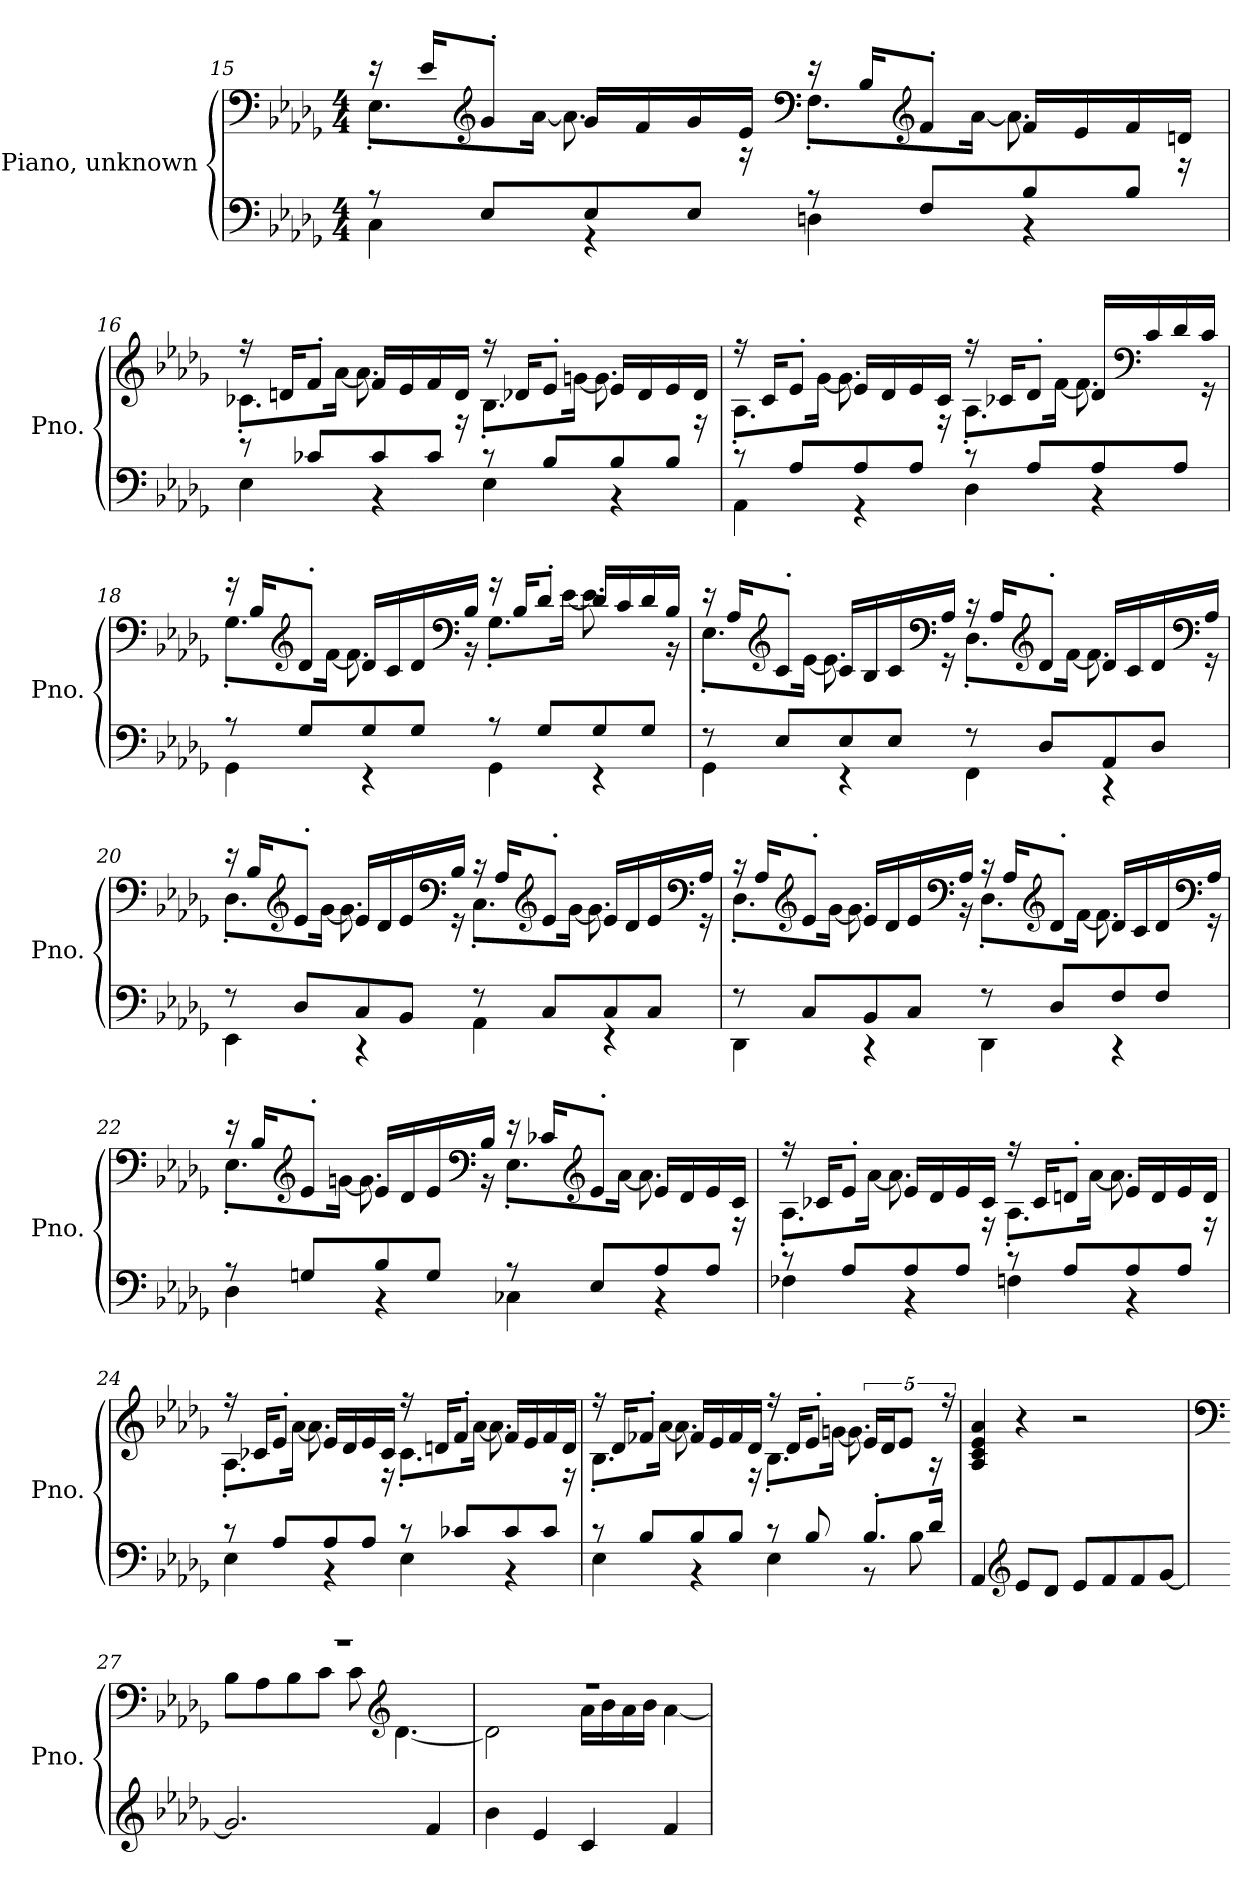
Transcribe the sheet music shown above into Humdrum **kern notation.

**kern	**kern
*part1	*part1
*staff2	*staff1
*I"Piano, unknown	*
*I'Pno.	*
!!LO:LB:g=z
*clefF4	*clefF4
*k[b-e-a-d-g-]	*k[b-e-a-d-g-]
*M4/4	*M4/4
=15	=15
*^	*^
8r	4C\	16r	8.E-'\L
.	.	16e-/KL	.
*	*	*clefG2	*
8E-/L	.	8g-'/J	.
.	.	.	[16a-\Jk
8E-/	4r	16g-/LL	8.a-\]
.	.	16f/	.
8E-/J	.	16g-/	.
.	.	16e-/JJ	16r
*	*	*clefF4	*
8r	4Dn\	16r	8.F'\L
.	.	16B-/KL	.
*	*	*clefG2	*
8F/L	.	8f'/J	.
.	.	.	[16a-\Jk
8B-/	4r	16f/LL	8.a-\]
.	.	16e-/	.
8B-/J	.	16f/	.
.	.	16dn/JJ	16r
!!LO:LB:g=z	!!
=16	=16	=16	=16
8r	4E-\	16r	8.c-X'\L
.	.	16dn/KL	.
8c-X/L	.	8f'/J	.
.	.	.	[16a-\Jk
8c-/	4r	16f/LL	8.a-\]
.	.	16e-/	.
8c-/J	.	16f/	.
.	.	16d/JJ	16r
8r	4E-\	16r	8.B-'\L
.	.	16d-X/KL	.
8B-/L	.	8e-'/J	.
.	.	.	[16gn\Jk
8B-/	4r	16e-/LL	8.g\]
.	.	16d-/	.
8B-/J	.	16e-/	.
.	.	16d-/JJ	16r
!!LO:LB:g=z	!!
=17	=17	=17	=17
8r	4AA-\	16r	8.A-'\L
.	.	16c/KL	.
8A-/L	.	8e-'/J	.
.	.	.	[16g-\Jk
8A-/	4r	16e-/LL	8.g-\]
.	.	16d-/	.
8A-/J	.	16e-/	.
.	.	16c/JJ	16r
8r	4D-\	16r	8.A-'\L
.	.	16c-X/KL	.
8A-/L	.	8d-'/J	.
.	.	.	[16f\Jk
8A-/	4r	16d-/LL	8.f\]
*	*	*clefF4	*
.	.	16c-/	.
8A-/J	.	16d-/	.
.	.	16c-/JJ	16r
!!LO:LB:g=z	!!
=18	=18	=18	=18
8r	4GG-\	16r	8.G-'\L
.	.	16B-/KL	.
*	*	*clefG2	*
8G-/L	.	8d-'/J	.
.	.	.	[16f\Jk
8G-/	4r	16d-/LL	8.f\]
.	.	16c/	.
8G-/J	.	16d-/	.
*	*	*clefF4	*
.	.	16B-/JJ	16r
8r	4GG-\	16r	8.G-'\L
.	.	16B-/KL	.
8G-/L	.	8d-'/J	.
.	.	.	[16e-\Jk
8G-/	4r	16d-/LL	8.e-\]
.	.	16c/	.
8G-/J	.	16d-/	.
.	.	16B-/JJ	16r
!!LO:PB:g=z	!!
=19	=19	=19	=19
8r	4GG-\	16r	8.E-'\L
.	.	16A-/KL	.
*	*	*clefG2	*
8E-/L	.	8c'/J	.
.	.	.	[16e-\Jk
8E-/	4r	16c/LL	8.e-\]
.	.	16B-/	.
8E-/J	.	16c/	.
*	*	*clefF4	*
.	.	16A-/JJ	16r
8r	4FF\	16r	8.D-'\L
.	.	16A-/KL	.
*	*	*clefG2	*
8D-/L	.	8d-'/J	.
.	.	.	[16f\Jk
8AA-/	4r	16d-/LL	8.f\]
.	.	16c/	.
8D-/J	.	16d-/	.
*	*	*clefF4	*
.	.	16A-/JJ	16r
!!LO:LB:g=z	!!
=20	=20	=20	=20
8r	4EE-\	16r	8.D-'\L
.	.	16B-/KL	.
*	*	*clefG2	*
8D-/L	.	8e-'/J	.
.	.	.	[16g-\Jk
8C/	4r	16e-/LL	8.g-\]
.	.	16d-/	.
8BB-/J	.	16e-/	.
*	*	*clefF4	*
.	.	16B-/JJ	16r
8r	4AA-\	16r	8.C'\L
.	.	16A-/KL	.
*	*	*clefG2	*
8C/L	.	8e-'/J	.
.	.	.	[16g-\Jk
8C/	4r	16e-/LL	8.g-\]
.	.	16d-/	.
8C/J	.	16e-/	.
*	*	*clefF4	*
.	.	16A-/JJ	16r
!!LO:LB:g=z	!!
=21	=21	=21	=21
8r	4DD-\	16r	8.D-'\L
.	.	16A-/KL	.
*	*	*clefG2	*
8C/L	.	8e-'/J	.
.	.	.	[16g-\Jk
8BB-/	4r	16e-/LL	8.g-\]
.	.	16d-/	.
8C/J	.	16e-/	.
*	*	*clefF4	*
.	.	16A-/JJ	16r
8r	4DD-\	16r	8.D-'\L
.	.	16A-/KL	.
*	*	*clefG2	*
8D-/L	.	8d-'/J	.
.	.	.	[16f\Jk
8F/	4r	16d-/LL	8.f\]
.	.	16c/	.
8F/J	.	16d-/	.
*	*	*clefF4	*
.	.	16A-/JJ	16r
!!LO:LB:g=z	!!
=22	=22	=22	=22
8r	4D-\	16r	8.E-'\L
.	.	16B-/KL	.
*	*	*clefG2	*
8Gn/L	.	8e-'/J	.
.	.	.	[16gn\Jk
8B-/	4r	16e-/LL	8.g\]
.	.	16d-/	.
8G/J	.	16e-/	.
*	*	*clefF4	*
.	.	16B-/JJ	16r
8r	4C-X\	16r	8.E-'\L
.	.	16c-X/KL	.
*	*	*clefG2	*
8E-/L	.	8e-'/J	.
.	.	.	[16a-\Jk
8A-/	4r	16e-/LL	8.a-\]
.	.	16d-/	.
8A-/J	.	16e-/	.
.	.	16c-/JJ	16r
!!LO:LB:g=z	!!
=23	=23	=23	=23
8r	4F-X\	16r	8.A-'\L
.	.	16c-X/KL	.
8A-/L	.	8e-'/J	.
.	.	.	[16a-\Jk
8A-/	4r	16e-/LL	8.a-\]
.	.	16d-/	.
8A-/J	.	16e-/	.
.	.	16c-/JJ	16r
8r	4Fn\	16r	8.A-'\L
.	.	16c-/KL	.
8A-/L	.	8dn'/J	.
.	.	.	[16a-\Jk
8A-/	4r	16e-/LL	8.a-\]
.	.	16d/	.
8A-/J	.	16e-/	.
.	.	16d/JJ	16r
!!LO:LB:g=z	!!
=24	=24	=24	=24
8r	4E-\	16r	8.A-'\L
.	.	16c-X/KL	.
8A-/L	.	8e-'/J	.
.	.	.	[16a-\Jk
8A-/	4r	16e-/LL	8.a-\]
.	.	16d-/	.
8A-/J	.	16e-/	.
.	.	16c-/JJ	16r
8r	4E-\	16r	8.c-'\L
.	.	16dn/KL	.
8c-X/L	.	8f'/J	.
.	.	.	[16a-\Jk
8c-/	4r	16f/LL	8.a-\]
.	.	16e-/	.
8c-/J	.	16f/	.
.	.	16d/JJ	16r
!!LO:PB:g=z	!!
=25	=25	=25	=25
8r	4E-\	16r	8.B-'\L
.	.	16d-/KL	.
8B-/L	.	8f-X'/J	.
.	.	.	[16a-\Jk
8B-/	4r	16f-/LL	8.a-\]
.	.	16e-/	.
8B-/J	.	16f-/	.
.	.	16d-/JJ	16r
8r	4E-\	16r	8.B-'\L
.	.	16d-/KL	.
8B-/	.	8e-'/J	.
.	.	.	[16gn\Jk
8.B-'/L	8r	20e-/LL	8.g\]
.	.	20d-/J	.
.	.	10e-/J	.
.	8B-\	.	.
16d-/Jk	.	.	16r
.	.	20r	.
*v	*v	*	*
*	*v	*v
=26	=26
4AA-/	4A-/ 4c/ 4e-/ 4a-/
*clefG2	*
8e-/L	4r
8d-/J	.
8e-/L	2r
8f/	.
8f/	.
[8g-/J	.
=27	=27
*	*clefF4
*	*^
2.g-/]	1r	8B-\L
.	.	8A-\
.	.	8B-\
.	.	8c\J
.	.	8c\
*	*clefG2	*
.	.	[4.d-\
4f/	.	.
!!LO:LB:g=z	!!
=28	=28	=28
4b-\	1r	2d-\]
4e-/	.	.
4c/	.	16a-\LL
.	.	16b-\
.	.	16a-\
.	.	16b-\JJ
4f/	.	[4a-\
*	*v	*v
=	=
*-	*-
